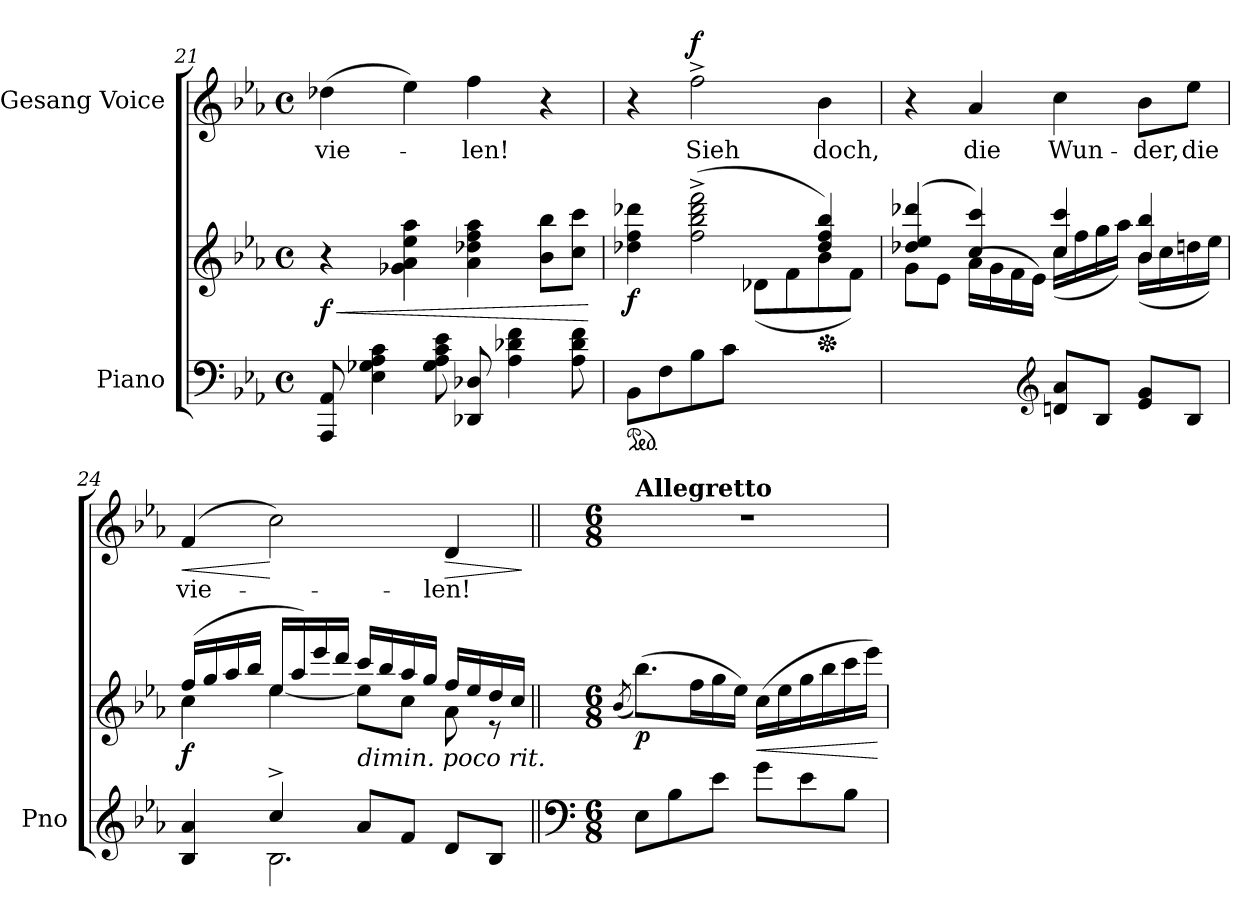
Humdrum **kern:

**kern	**kern	**dynam	**kern	**text	**dynam
*part2	*part2	*part2	*part1	*part1	*part1
*staff3	*staff2	*staff2/3	*staff1	*staff1	*staff1
*I"Piano	*	*	*I"Gesang Voice	*	*
*I'Pno	*	*	*	*	*
!!LO:PB:g=z
*clefF4	*clefG2	*	*clefG2	*	*
*k[b-e-a-]	*k[b-e-a-]	*	*k[b-e-a-]	*	*
*M4/4	*M4/4	*	*M4/4	*	*
*met(c)	*met(c)	*	*met(c)	*	*
=21	=21	=21	=21	=21	=21
!	!	!LO:HP:b	!	!LO:LY:b	!
!	!	!LO:DY:n=1:b	!	!	!
8AAA-/ 8AA-/	4r	< f	(>4dd-X\	vie-	.
4E-\ 4G-X\ 4A-\ 4c\	.	.	.	.	.
.	4g-X\ 4a-\ 4ee-\ 4aa-\	.	4ee-\)	.	.
8G-\ 8A-\ 8c\ 8e-\	.	.	.	.	.
!	!	!	!	!LO:LY:b	!
8DD-X/ 8D-X/	4a-\ 4dd-X\ 4ff\ 4aa-\	.	4ff\	-len!	.
4A-\ 4d-X\ 4f\	.	.	.	.	.
.	8b-\ 8bb-\L	.	4r	.	.
8A-\ 8d-\ 8f\	8cc\ 8ccc\J	.	.	.	.
.	.	[	.	.	.
=22	=22	=22	=22	=22	=22
*ped	*	*	*	*	*
*	*^	*	*	*	*
!	!	!	!LO:DY:b	!	!	!
8BB-\L	4dd-X\ 4ff\ 4ddd-X\	2ryy	f	4r	.	.
8F\	.	.	.	.	.	.
!	!	!	!	!	!LO:LY:b	!LO:DY:a
8B-\	(>2ff\^ 2bb-\^ 2ddd-\^ 2fff\^	.	.	2ff^\	Sieh	f
8c\J	.	.	.	.	.	.
2ryy	.	(<8d-X\L	.	.	.	.
.	.	8f\	.	.	.	.
*	*Xped	*	*	*	*	*
!	!	!	!	!	!LO:LY:b	!
.	4dd-/ 4ff/ 4bb-/)	8b-\	.	4b-\	doch,	.
.	.	8f\J)	.	.	.	.
=23	=23	=23	=23	=23	=23	=23
*	*	*^	*	*	*	*
2ryy	(>4dd-X/ 4ee-/ 4ddd-X/	2ryy	8g\L	.	4r	.	.
.	.	.	8e-\J	.	.	.	.
*	*	*	*	*	*MM94	*	*
!	!	!	!	!	!	!LO:LY:b	!
.	4cc/ 4ccc/)	.	(<16a-\LL	.	4a-/	die	.
.	.	.	16g\	.	.	.	.
.	.	.	16f\	.	.	.	.
.	.	.	16e-\JJ)	.	.	.	.
*clefG2	*	*	*	*	*	*	*
!	!	!	!	!	!	!LO:LY:b	!
8dn/ 8a-/L	4cc/ 4ccc/	(<16cc\LL	2ryy	.	4cc\	Wun-	.
.	.	16ff\	.	.	.	.	.
8B-/J	.	16gg\	.	.	.	.	.
.	.	16aa-\JJ)	.	.	.	.	.
!	!	!	!	!	!	!LO:LY:b	!
8e-/ 8g/L	4b-/ 4bb-/	(<16b-\LL	.	.	8b-\L	-der,	.
.	.	16cc\	.	.	.	.	.
!	!	!	!	!	!	!LO:LY:b	!
8B-/J	.	16ddn\	.	.	8ee-\J	die	.
.	.	16ee-\JJ)	.	.	.	.	.
*	*	*v	*v	*	*	*	*
=24	=24	=24	=24	=24	=24	=24
*^	*	*	*	*	*	*
!	!	!	!	!LO:DY:b	!	!LO:LY:b	!LO:HP:b
*	*	*	*	*	*^	*	*
4B-/ 4a-/	4ryy	(>16ff/LL	4cc\	f	(>4f/	2ryy	vie-	<
.	.	16gg/	.	.	.	.	.	.
.	.	16aa-/	.	.	.	.	.	.
.	.	16bb-/JJ	.	.	.	.	.	.
4cc^/	2.B-\	16ee-/LL	[4ee-\	.	2cc\)	.	.	[
.	.	16aa-/)	.	.	.	.	.	.
.	.	16eee-/	.	.	.	.	.	.
.	.	16ddd/JJ	.	.	.	.	.	.
*	*	*	*	*	*MM92	*	*	*
!	!	!LO:TX:b:i:t=dimin.  poco rit.	!	!	!	!	!	!
8a-/L	.	16ccc/LL	8ee-\L]	.	.	2ryy	.	.
.	.	16bb-/	.	.	.	.	.	.
8f/J	.	16aa-/	8cc\J	.	.	.	.	.
.	.	16gg/JJ	.	.	.	.	.	.
*	*	*	*	*	*MM90	*	*	*
!	!	!	!	!	!	!	!LO:LY:b	!LO:HP:b
8d/L	.	16ff/LL	8a-\	.	4d/	.	-len!	>
.	.	16ee-/	.	.	.	.	.	.
8B-/J	.	16dd/	8r	.	.	.	.	.
.	.	16cc/JJ	.	.	.	.	.	.
*v	*v	*	*	*	*	*	*	*
*	*v	*v	*	*	*	*	*
.	.	.	.	.	.	]
*	*	*	*v	*v	*	*
!!LO:LB:g=z
=25||	=25||	=25||	=25||	=25||	=25||
*clefF4	*	*	*	*	*
*M6/8	*M6/8	*	*M6/8	*	*
.	(<8qb-/	.	.	.	.
!	!	!	!LO:TX:a:B:t=Allegretto	!	!
!	!	!LO:DY:b	!	!	!
8E-\L	(>8.bb-\L)	p	2.r	.	.
8B-\	.	.	.	.	.
.	16ff\L	.	.	.	.
8e-\J	16gg\	.	.	.	.
.	16ee-\JJ)	.	.	.	.
!	!	!LO:HP:b	!	!	!
8g\L	(>16cc\LL	<	.	.	.
.	16ee-\	.	.	.	.
8e-\	16gg\	.	.	.	.
.	16bb-\	.	.	.	.
8B-\J	16ccc\	.	.	.	.
.	16eee-\JJ)	.	.	.	.
.	.	[	.	.	.
=	=	=	=	=	=
*-	*-	*-	*-	*-	*-
